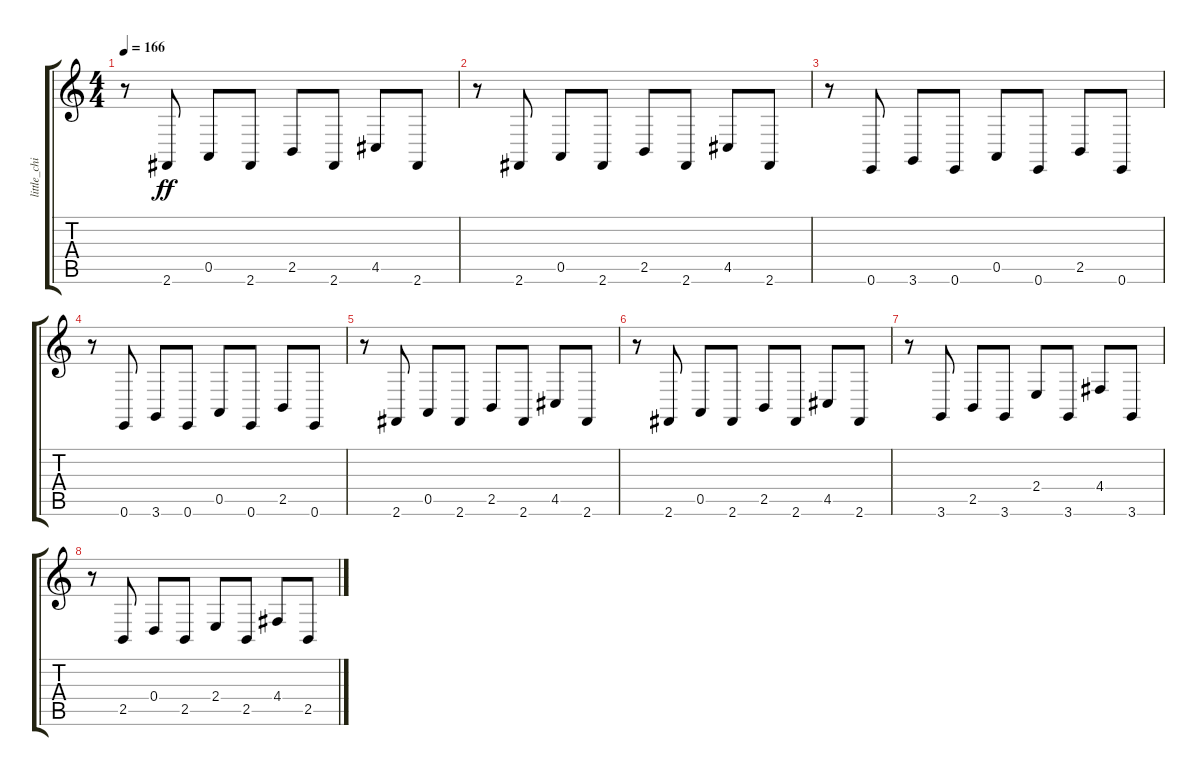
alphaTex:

\track ("" "little_chi") {instrument acousticgrandpiano}
\staff {score tabs}
\tuning (E4 B3 G3 D3 A2 E2) {hide}
\ts (4 4)
\tempo 166
\clef g2
\ks c
r.8{dy ff} 2.6.8{volume 10} 0.5.8{volume 10} 2.6.8{volume 10} 2.5.8{volume 9} 2.6.8{volume 9} 4.5.8{volume 9} 2.6.8{volume 9} |
r.8{volume 8} 2.6.8{volume 8} 0.5.8{volume 8} 2.6.8{volume 8} 2.5.8{volume 7} 2.6.8{volume 7} 4.5.8{volume 7} 2.6.8{volume 7} |
r.8 0.6.8{volume 6} 3.6.8{volume 6} 0.6.8{volume 6} 0.5.8{volume 6} 0.6.8{volume 6} 2.5.8{volume 5} 0.6.8{volume 5} |
r.8{volume 5} 0.6.8 3.6.8 0.6.8 0.5.8 0.6.8 2.5.8 0.6.8 |
r.8 2.6.8{volume 5} 0.5.8{volume 5} 2.6.8{volume 4} 2.5.8{volume 4} 2.6.8{volume 4} 4.5.8{volume 4} 2.6.8{volume 4} |
r.8{volume 3} 2.6.8{volume 3} 0.5.8{volume 3} 2.6.8{volume 3} 2.5.8{volume 3} 2.6.8{volume 2} 4.5.8{volume 2} 2.6.8{volume 2} |
r.8 3.6.8{volume 2} 2.5.8{volume 1} 3.6.8{volume 1} 2.4.8{volume 1} 3.6.8{volume 1} 4.4.8{volume 0} 3.6.8{volume 0} |
r.8{volume 0} 2.5.8 0.4.8 2.5.8 2.4.8 2.5.8 4.4.8 2.5.8
